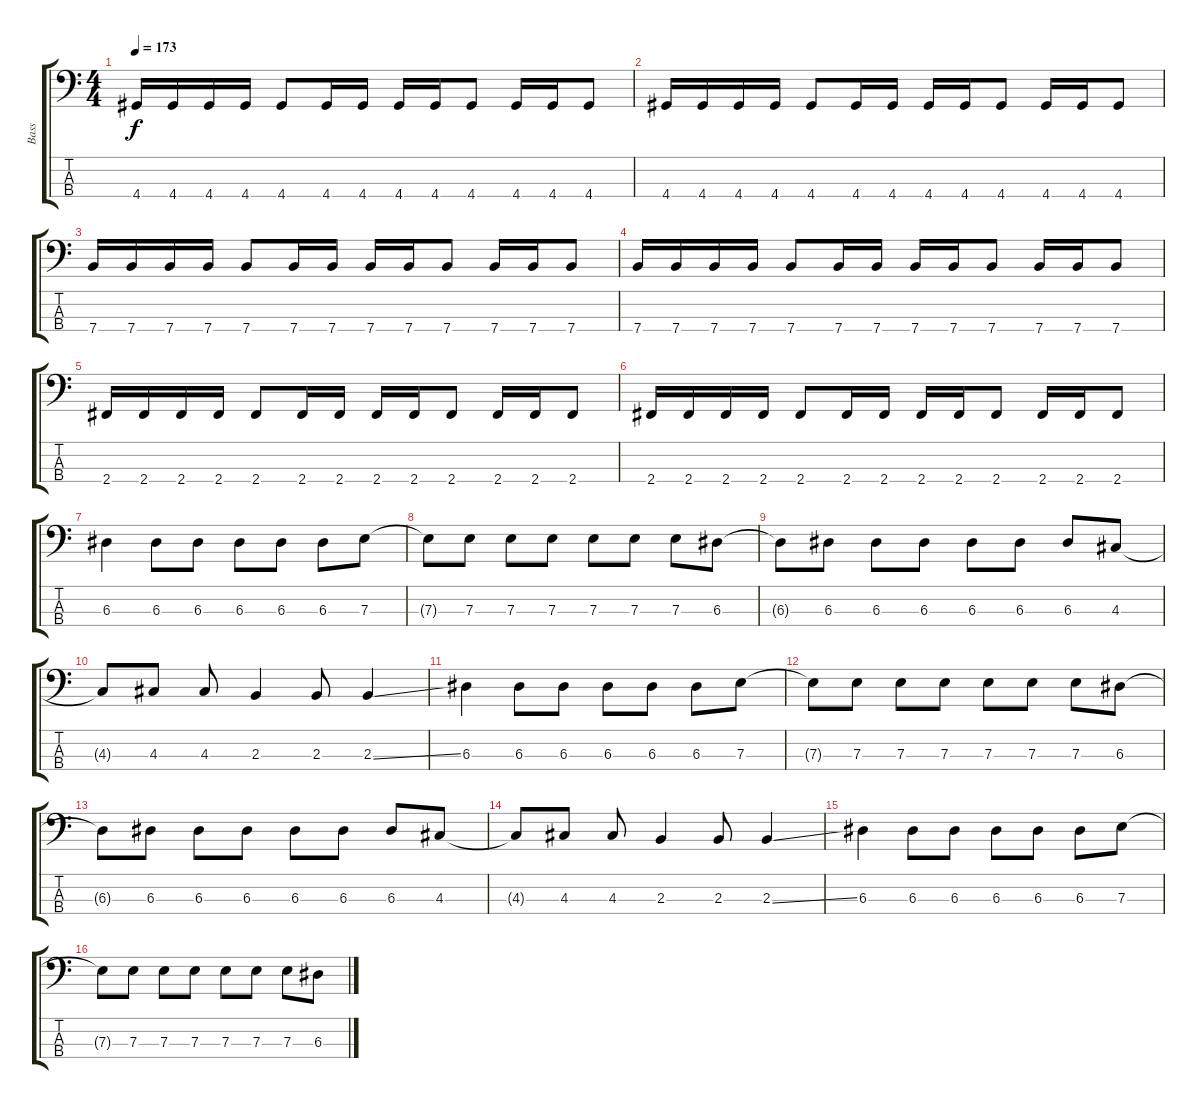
\track ("Bass" "Bass") {instrument electricbasspick}
\staff {score tabs}
\tuning (G2 D2 A1 E1) {hide}
\ts (4 4)
\tempo 173
\clef f4
\ks c
4.4.16{dy f} 4.4.16 4.4.16 4.4.16 4.4.8 4.4.16 4.4.16 4.4.16 4.4.16 4.4.8 4.4.16 4.4.16 4.4.8 |
4.4.16 4.4.16 4.4.16 4.4.16 4.4.8 4.4.16 4.4.16 4.4.16 4.4.16 4.4.8 4.4.16 4.4.16 4.4.8 |
7.4.16 7.4.16 7.4.16 7.4.16 7.4.8 7.4.16 7.4.16 7.4.16 7.4.16 7.4.8 7.4.16 7.4.16 7.4.8 |
7.4.16 7.4.16 7.4.16 7.4.16 7.4.8 7.4.16 7.4.16 7.4.16 7.4.16 7.4.8 7.4.16 7.4.16 7.4.8 |
2.4.16 2.4.16 2.4.16 2.4.16 2.4.8 2.4.16 2.4.16 2.4.16 2.4.16 2.4.8 2.4.16 2.4.16 2.4.8 |
2.4.16 2.4.16 2.4.16 2.4.16 2.4.8 2.4.16 2.4.16 2.4.16 2.4.16 2.4.8 2.4.16 2.4.16 2.4.8 |
6.3.4 6.3.8 6.3.8 6.3.8 6.3.8 6.3.8 7.3.8 |
7.3{t}.8 7.3.8 7.3.8 7.3.8 7.3.8 7.3.8 7.3.8 6.3.8 |
6.3{t}.8 6.3.8 6.3.8 6.3.8 6.3.8 6.3.8 6.3.8 4.3.8 |
4.3{t}.8 4.3.8 4.3.8 2.3.4 2.3.8 2.3{ss}.4 |
6.3.4 6.3.8 6.3.8 6.3.8 6.3.8 6.3.8 7.3.8 |
7.3{t}.8 7.3.8 7.3.8 7.3.8 7.3.8 7.3.8 7.3.8 6.3.8 |
6.3{t}.8 6.3.8 6.3.8 6.3.8 6.3.8 6.3.8 6.3.8 4.3.8 |
4.3{t}.8 4.3.8 4.3.8 2.3.4 2.3.8 2.3{ss}.4 |
6.3.4 6.3.8 6.3.8 6.3.8 6.3.8 6.3.8 7.3.8 |
7.3{t}.8 7.3.8 7.3.8 7.3.8 7.3.8 7.3.8 7.3.8 6.3.8
